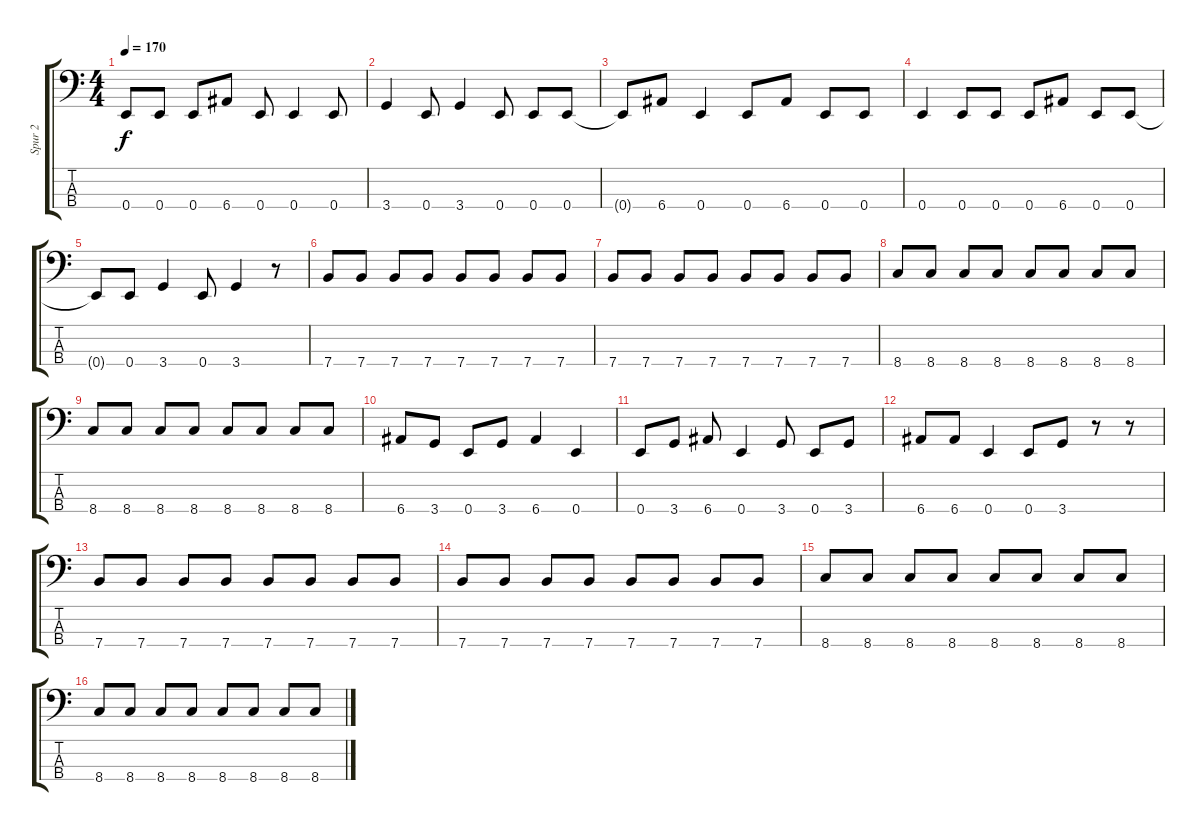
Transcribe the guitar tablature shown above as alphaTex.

\track ("Spur 2" "Spur 2") {instrument electricbasspick}
\staff {score tabs}
\tuning (G2 D2 A1 E1) {hide}
\ts (4 4)
\tempo 170
\clef f4
\ks c
0.4.8{dy f} 0.4.8 0.4.8 6.4.8 0.4.8 0.4.4 0.4.8 |
3.4.4 0.4.8 3.4.4 0.4.8 0.4.8 0.4.8 |
0.4{t}.8 6.4.8 0.4.4 0.4.8 6.4.8 0.4.8 0.4.8 |
0.4.4 0.4.8 0.4.8 0.4.8 6.4.8 0.4.8 0.4.8 |
0.4{t}.8 0.4.8 3.4.4 0.4.8 3.4.4 r.8 |
7.4.8 7.4.8 7.4.8 7.4.8 7.4.8 7.4.8 7.4.8 7.4.8 |
7.4.8 7.4.8 7.4.8 7.4.8 7.4.8 7.4.8 7.4.8 7.4.8 |
8.4.8 8.4.8 8.4.8 8.4.8 8.4.8 8.4.8 8.4.8 8.4.8 |
8.4.8 8.4.8 8.4.8 8.4.8 8.4.8 8.4.8 8.4.8 8.4.8 |
6.4.8 3.4.8 0.4.8 3.4.8 6.4.4 0.4.4 |
0.4.8 3.4.8 6.4.8 0.4.4 3.4.8 0.4.8 3.4.8 |
6.4.8 6.4.8 0.4.4 0.4.8 3.4.8 r.8 r.8 |
7.4.8 7.4.8 7.4.8 7.4.8 7.4.8 7.4.8 7.4.8 7.4.8 |
7.4.8 7.4.8 7.4.8 7.4.8 7.4.8 7.4.8 7.4.8 7.4.8 |
8.4.8 8.4.8 8.4.8 8.4.8 8.4.8 8.4.8 8.4.8 8.4.8 |
8.4.8 8.4.8 8.4.8 8.4.8 8.4.8 8.4.8 8.4.8 8.4.8
